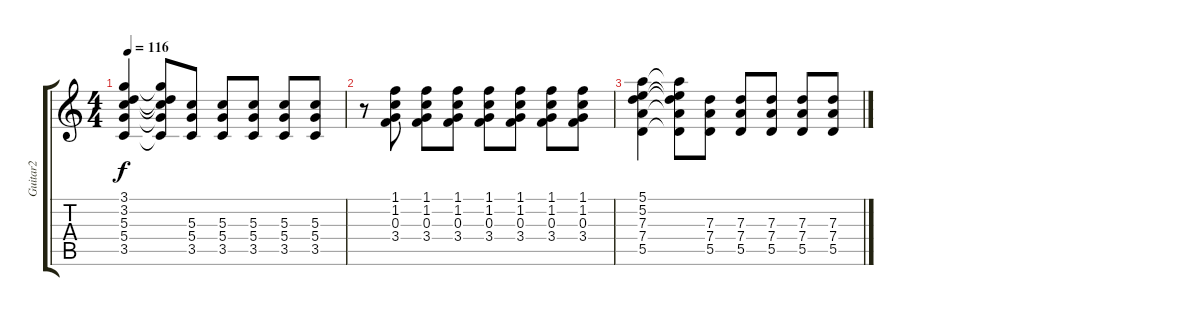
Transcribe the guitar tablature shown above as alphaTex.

\track ("Guitar2" "Guitar2") {instrument overdrivenguitar}
\staff {score tabs}
\tuning (E4 B3 G3 D3 A2 E2) {hide}
\ts (4 4)
\tempo 116
\clef g2
\ks c
(3.1 3.2 5.3 5.4 3.5).4{dy f} (3.1{t} 3.2{t} 5.3{t} 5.4{t} 3.5{t}).8 (5.3 5.4 3.5).8 (5.3 5.4 3.5).8 (5.3 5.4 3.5).8 (5.3 5.4 3.5).8 (5.3 5.4 3.5).8 |
r.8 (1.1 1.2 0.3 3.4).8 (1.1 1.2 0.3 3.4).8 (1.1 1.2 0.3 3.4).8 (1.1 1.2 0.3 3.4).8 (1.1 1.2 0.3 3.4).8 (1.1 1.2 0.3 3.4).8 (1.1 1.2 0.3 3.4).8 |
(5.1 5.2 7.3 7.4 5.5).4{volume 13} (5.1{t} 5.2{t} 7.3{t} 7.4{t} 5.5{t}).8{volume 10} (7.3 7.4 5.5).8{volume 8} (7.3 7.4 5.5).8{volume 7} (7.3 7.4 5.5).8{volume 5} (7.3 7.4 5.5).8{volume 2} (7.3 7.4 5.5).8{volume 1}
